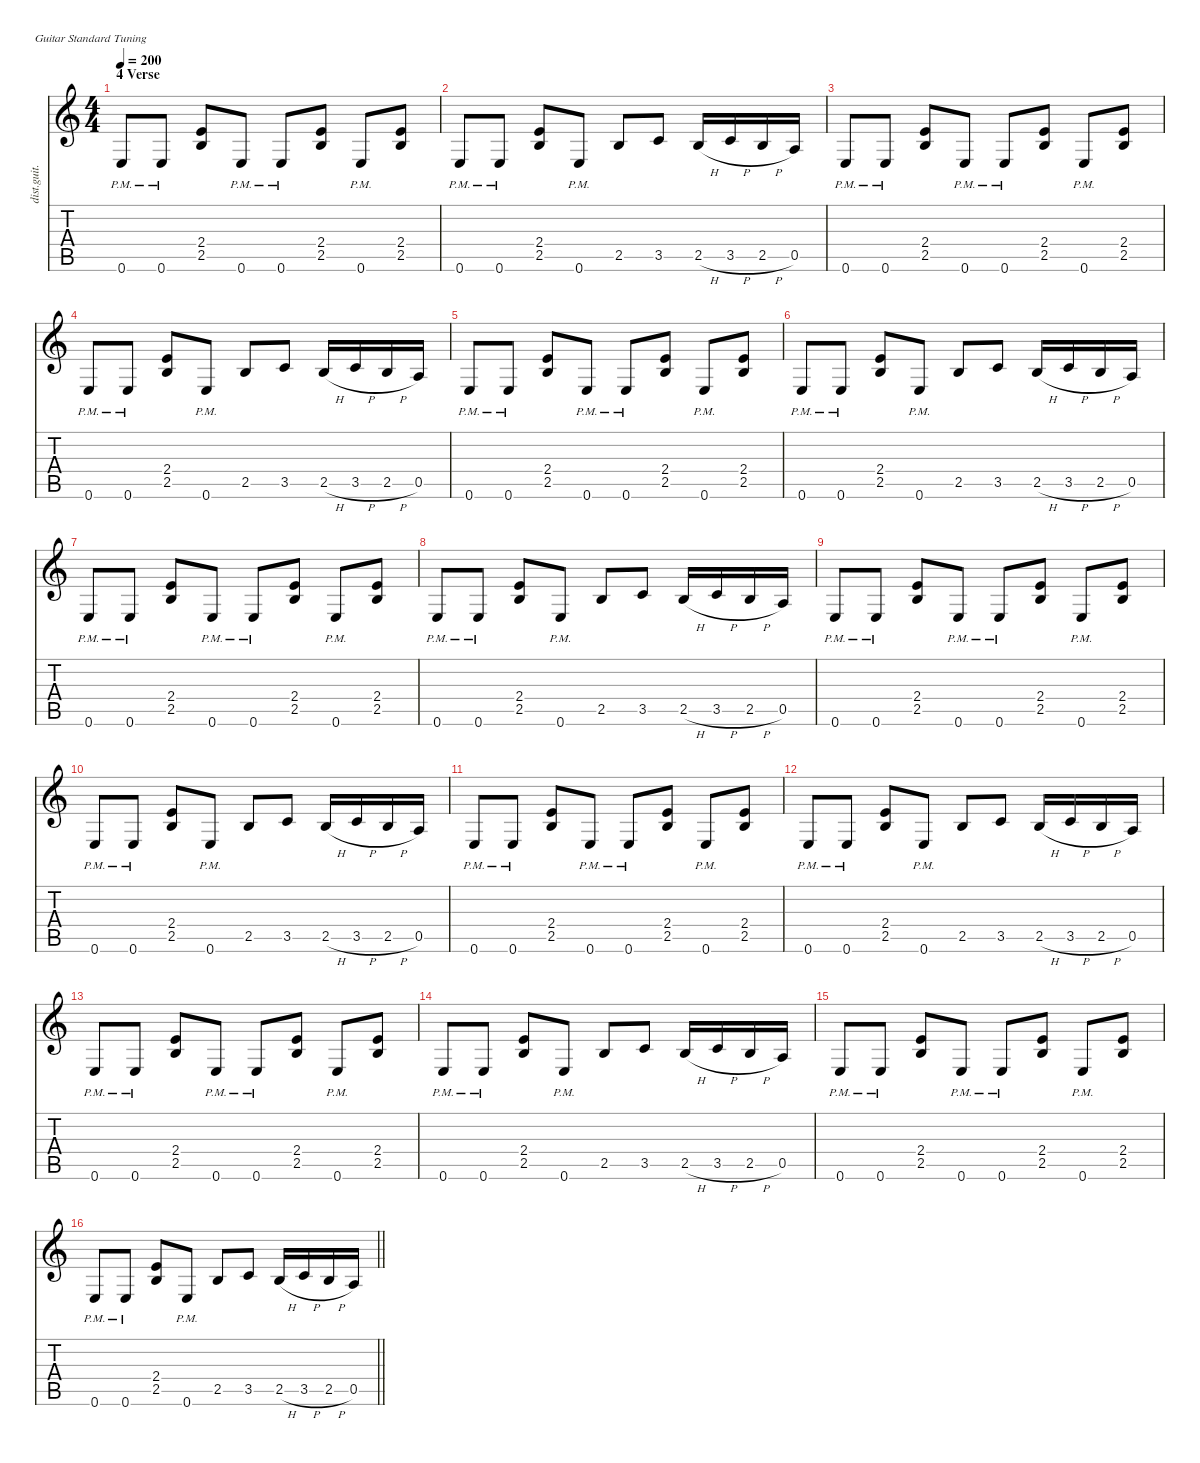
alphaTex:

\defaultSystemsLayout 4
\hideDynamics
\bracketExtendMode nobrackets
\otherSystemsTrackNameOrientation horizontal
\track ("James Hetfield (Guitar)" "dist.guit.") {instrument distortionguitar}
\staff {score tabs}
\tuning (E4 B3 G3 D3 A2 E2)
\ts (4 4)
\section ("" "4 Verse")
\tempo 200
\clef g2
\ks c
0.6{pm}.8{dy f beam Up} 0.6{pm}.8{beam Up} (2.4 2.5).8{beam Up} 0.6{pm}.8{beam Up} 0.6{pm}.8{beam Up} (2.4 2.5).8{beam Up} 0.6{pm}.8{beam Up} (2.4 2.5).8{beam Up} |
0.6{pm}.8{beam Up} 0.6{pm}.8{beam Up} (2.4 2.5).8{beam Up} 0.6{pm}.8{beam Up} 2.5.8{beam Up} 3.5.8{beam Up} 2.5{h}.16{beam Up} 3.5{h}.16{beam Up} 2.5{h}.16{beam Up} 0.5.16{beam Up} |
0.6{pm}.8{beam Up} 0.6{pm}.8{beam Up} (2.4 2.5).8{beam Up} 0.6{pm}.8{beam Up} 0.6{pm}.8{beam Up} (2.4 2.5).8{beam Up} 0.6{pm}.8{beam Up} (2.4 2.5).8{beam Up} |
0.6{pm}.8{beam Up} 0.6{pm}.8{beam Up} (2.4 2.5).8{beam Up} 0.6{pm}.8{beam Up} 2.5.8{beam Up} 3.5.8{beam Up} 2.5{h}.16{beam Up} 3.5{h}.16{beam Up} 2.5{h}.16{beam Up} 0.5.16{beam Up} |
0.6{pm}.8{beam Up} 0.6{pm}.8{beam Up} (2.4 2.5).8{beam Up} 0.6{pm}.8{beam Up} 0.6{pm}.8{beam Up} (2.4 2.5).8{beam Up} 0.6{pm}.8{beam Up} (2.4 2.5).8{beam Up} |
0.6{pm}.8{beam Up} 0.6{pm}.8{beam Up} (2.4 2.5).8{beam Up} 0.6{pm}.8{beam Up} 2.5.8{beam Up} 3.5.8{beam Up} 2.5{h}.16{beam Up} 3.5{h}.16{beam Up} 2.5{h}.16{beam Up} 0.5.16{beam Up} |
0.6{pm}.8{beam Up} 0.6{pm}.8{beam Up} (2.4 2.5).8{beam Up} 0.6{pm}.8{beam Up} 0.6{pm}.8{beam Up} (2.4 2.5).8{beam Up} 0.6{pm}.8{beam Up} (2.4 2.5).8{beam Up} |
0.6{pm}.8{beam Up} 0.6{pm}.8{beam Up} (2.4 2.5).8{beam Up} 0.6{pm}.8{beam Up} 2.5.8{beam Up} 3.5.8{beam Up} 2.5{h}.16{beam Up} 3.5{h}.16{beam Up} 2.5{h}.16{beam Up} 0.5.16{beam Up} |
0.6{pm}.8{beam Up} 0.6{pm}.8{beam Up} (2.4 2.5).8{beam Up} 0.6{pm}.8{beam Up} 0.6{pm}.8{beam Up} (2.4 2.5).8{beam Up} 0.6{pm}.8{beam Up} (2.4 2.5).8{beam Up} |
0.6{pm}.8{beam Up} 0.6{pm}.8{beam Up} (2.4 2.5).8{beam Up} 0.6{pm}.8{beam Up} 2.5.8{beam Up} 3.5.8{beam Up} 2.5{h}.16{beam Up} 3.5{h}.16{beam Up} 2.5{h}.16{beam Up} 0.5.16{beam Up} |
0.6{pm}.8{beam Up} 0.6{pm}.8{beam Up} (2.4 2.5).8{beam Up} 0.6{pm}.8{beam Up} 0.6{pm}.8{beam Up} (2.4 2.5).8{beam Up} 0.6{pm}.8{beam Up} (2.4 2.5).8{beam Up} |
0.6{pm}.8{beam Up} 0.6{pm}.8{beam Up} (2.4 2.5).8{beam Up} 0.6{pm}.8{beam Up} 2.5.8{beam Up} 3.5.8{beam Up} 2.5{h}.16{beam Up} 3.5{h}.16{beam Up} 2.5{h}.16{beam Up} 0.5.16{beam Up} |
0.6{pm}.8{beam Up} 0.6{pm}.8{beam Up} (2.4 2.5).8{beam Up} 0.6{pm}.8{beam Up} 0.6{pm}.8{beam Up} (2.4 2.5).8{beam Up} 0.6{pm}.8{beam Up} (2.4 2.5).8{beam Up} |
0.6{pm}.8{beam Up} 0.6{pm}.8{beam Up} (2.4 2.5).8{beam Up} 0.6{pm}.8{beam Up} 2.5.8{beam Up} 3.5.8{beam Up} 2.5{h}.16{beam Up} 3.5{h}.16{beam Up} 2.5{h}.16{beam Up} 0.5.16{beam Up} |
0.6{pm}.8{beam Up} 0.6{pm}.8{beam Up} (2.4 2.5).8{beam Up} 0.6{pm}.8{beam Up} 0.6{pm}.8{beam Up} (2.4 2.5).8{beam Up} 0.6{pm}.8{beam Up} (2.4 2.5).8{beam Up} |
\barLineRight lightlight
0.6{pm}.8{beam Up} 0.6{pm}.8{beam Up} (2.4 2.5).8{beam Up} 0.6{pm}.8{beam Up} 2.5.8{beam Up} 3.5.8{beam Up} 2.5{h}.16{beam Up} 3.5{h}.16{beam Up} 2.5{h}.16{beam Up} 0.5.16{beam Up}
